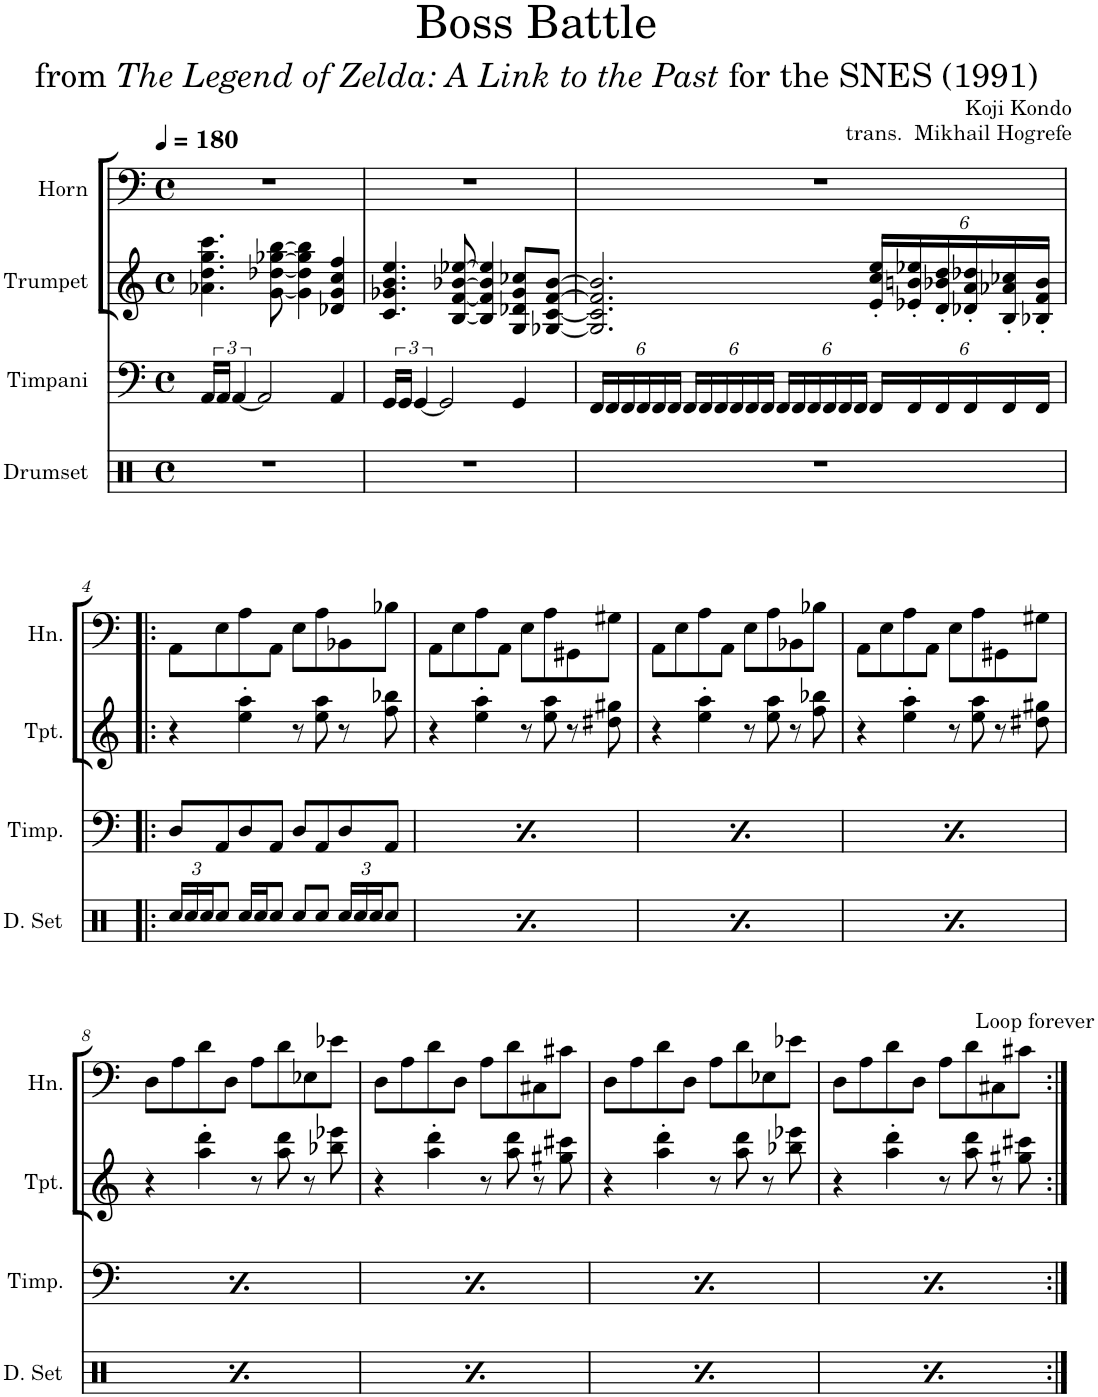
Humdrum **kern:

**kern	**kern	**kern	**kern
*part4	*part3	*part2	*part1
*staff4	*staff3	*staff2	*staff1
*I"Drumset	*I"Timpani	*I"Trumpet	*I"Horn
*I'D. Set	*I'Timp.	*I'Tpt.	*I'Hn.
*clefX	*clefF4	*clefG2	*clefF4
*	*	*Trd1c2	*Trd4c7
*k[]	*k[]	*k[]	*k[]
*M4/4	*M4/4	*M4/4	*M4/4
*met(c)	*met(c)	*met(c)	*met(c)
*MM180	*MM180	*MM180	*MM180
=1	=1	=1	=1
1r	24AA/LL	4.a-X\ 4.dd\ 4.gg\ 4.ccc\	1r
.	24AA/JJ	.	.
.	[6AA/	.	.
.	2AA/]	.	.
.	.	[8g\ [8dd-X\ [8gg-X\ [8bb\	.
.	.	4g\] 4dd-\] 4gg-\] 4bb\]	.
.	4AA/	4d-X/ 4g/ 4cc/ 4ff/	.
=2	=2	=2	=2
1r	24GG/LL	4.c/ 4.g-X/ 4.b/ 4.ee/	1r
.	24GG/JJ	.	.
.	[6GG/	.	.
.	2GG/]	.	.
.	.	[8B/ [8f/ [8b-X/ [8ee-X/	.
.	.	4B/] 4f/] 4b-/] 4ee-/]	.
.	4GG/	8G/ 8d-X/ 8g-/ 8cc-X/L	.
.	.	[8G-X/ [8c/ [8f/ [8b-/J	.
=3	=3	=3	=3
*	*Xbrackettup	*	*
1r	24FF/LL	2.G-/] 2.c/] 2.f/] 2.b-/]	1r
.	24FF/	.	.
.	24FF/	.	.
.	24FF/	.	.
.	24FF/	.	.
.	24FF/JJ	.	.
.	24FF/LL	.	.
.	24FF/	.	.
.	24FF/	.	.
.	24FF/	.	.
.	24FF/	.	.
.	24FF/JJ	.	.
.	24FF/LL	.	.
.	24FF/	.	.
.	24FF/	.	.
.	24FF/	.	.
.	24FF/	.	.
.	24FF/JJ	.	.
*	*	*Xbrackettup	*
.	24FF/LL	24e/' 24cc/' 24ee/'LL	.
.	24FF/	24e-X/' 24bn/' 24ee-X/'	.
.	24FF/	24d/' 24b-X/' 24dd/'	.
.	24FF/	24d-X/' 24a/' 24dd-X/'	.
.	24FF/	24B/' 24a-X/' 24cc-X/'	.
.	24FF/JJ	24B-X/' 24f/' 24b-/'JJ	.
!!LO:LB:g=z
=4!|:	=4!|:	=4!|:	=4!|:
*Xbrackettup	*	*	*
24Rcc/LL	8D/L	4r	8AA\L
24Rcc/	.	.	.
24Rcc/J	.	.	.
8Rcc/J	8AA/	.	8E\
16Rcc/LL	8D/	4ee\' 4aa\'	8A\
16Rcc/J	.	.	.
8Rcc/J	8AA/J	.	8AA\J
8Rcc/L	8D/L	8r	8E\L
8Rcc/J	8AA/	8ee\ 8aa\	8A\
24Rcc/LL	8D/	8r	8BB-X\
24Rcc/	.	.	.
24Rcc/J	.	.	.
8Rcc/J	8AA/J	8ff\ 8bb-X\	8B-X\J
=5	=5	=5	=5
24Rcc/LL	8D/L	4r	8AA\L
24Rcc/	.	.	.
24Rcc/J	.	.	.
8Rcc/J	8AA/	.	8E\
16Rcc/LL	8D/	4ee\' 4aa\'	8A\
16Rcc/J	.	.	.
8Rcc/J	8AA/J	.	8AA\J
8Rcc/L	8D/L	8r	8E\L
8Rcc/J	8AA/	8ee\ 8aa\	8A\
24Rcc/LL	8D/	8r	8GG#X\
24Rcc/	.	.	.
24Rcc/J	.	.	.
8Rcc/J	8AA/J	8dd#X\ 8gg#X\	8G#X\J
=6	=6	=6	=6
24Rcc/LL	8D/L	4r	8AA\L
24Rcc/	.	.	.
24Rcc/J	.	.	.
8Rcc/J	8AA/	.	8E\
16Rcc/LL	8D/	4ee\' 4aa\'	8A\
16Rcc/J	.	.	.
8Rcc/J	8AA/J	.	8AA\J
8Rcc/L	8D/L	8r	8E\L
8Rcc/J	8AA/	8ee\ 8aa\	8A\
24Rcc/LL	8D/	8r	8BB-X\
24Rcc/	.	.	.
24Rcc/J	.	.	.
8Rcc/J	8AA/J	8ff\ 8bb-X\	8B-X\J
=7	=7	=7	=7
24Rcc/LL	8D/L	4r	8AA\L
24Rcc/	.	.	.
24Rcc/J	.	.	.
8Rcc/J	8AA/	.	8E\
16Rcc/LL	8D/	4ee\' 4aa\'	8A\
16Rcc/J	.	.	.
8Rcc/J	8AA/J	.	8AA\J
8Rcc/L	8D/L	8r	8E\L
8Rcc/J	8AA/	8ee\ 8aa\	8A\
24Rcc/LL	8D/	8r	8GG#X\
24Rcc/	.	.	.
24Rcc/J	.	.	.
8Rcc/J	8AA/J	8dd#X\ 8gg#X\	8G#X\J
!!LO:LB:g=z
=8	=8	=8	=8
24Rcc/LL	8D/L	4r	8D\L
24Rcc/	.	.	.
24Rcc/J	.	.	.
8Rcc/J	8AA/	.	8A\
16Rcc/LL	8D/	4aa\' 4ddd\'	8d\
16Rcc/J	.	.	.
8Rcc/J	8AA/J	.	8D\J
8Rcc/L	8D/L	8r	8A\L
8Rcc/J	8AA/	8aa\ 8ddd\	8d\
24Rcc/LL	8D/	8r	8E-X\
24Rcc/	.	.	.
24Rcc/J	.	.	.
8Rcc/J	8AA/J	8bb-X\ 8eee-X\	8e-X\J
=9	=9	=9	=9
24Rcc/LL	8D/L	4r	8D\L
24Rcc/	.	.	.
24Rcc/J	.	.	.
8Rcc/J	8AA/	.	8A\
16Rcc/LL	8D/	4aa\' 4ddd\'	8d\
16Rcc/J	.	.	.
8Rcc/J	8AA/J	.	8D\J
8Rcc/L	8D/L	8r	8A\L
8Rcc/J	8AA/	8aa\ 8ddd\	8d\
24Rcc/LL	8D/	8r	8C#X\
24Rcc/	.	.	.
24Rcc/J	.	.	.
8Rcc/J	8AA/J	8gg#X\ 8ccc#X\	8c#X\J
=10	=10	=10	=10
24Rcc/LL	8D/L	4r	8D\L
24Rcc/	.	.	.
24Rcc/J	.	.	.
8Rcc/J	8AA/	.	8A\
16Rcc/LL	8D/	4aa\' 4ddd\'	8d\
16Rcc/J	.	.	.
8Rcc/J	8AA/J	.	8D\J
8Rcc/L	8D/L	8r	8A\L
8Rcc/J	8AA/	8aa\ 8ddd\	8d\
24Rcc/LL	8D/	8r	8E-X\
24Rcc/	.	.	.
24Rcc/J	.	.	.
8Rcc/J	8AA/J	8bb-X\ 8eee-X\	8e-X\J
=11	=11	=11	=11
24Rcc/LL	8D/L	4r	8D\L
24Rcc/	.	.	.
24Rcc/J	.	.	.
8Rcc/J	8AA/	.	8A\
16Rcc/LL	8D/	4aa\' 4ddd\'	8d\
16Rcc/J	.	.	.
8Rcc/J	8AA/J	.	8D\J
8Rcc/L	8D/L	8r	8A\L
!	!	!	!LO:TX:a:t=Loop forever
8Rcc/J	8AA/	8aa\ 8ddd\	8d\
24Rcc/LL	8D/	8r	8C#X\
24Rcc/	.	.	.
24Rcc/J	.	.	.
8Rcc/J	8AA/J	8gg#X\ 8ccc#X\	8c#X\J
=:|!	=:|!	=:|!	=:|!
*-	*-	*-	*-
